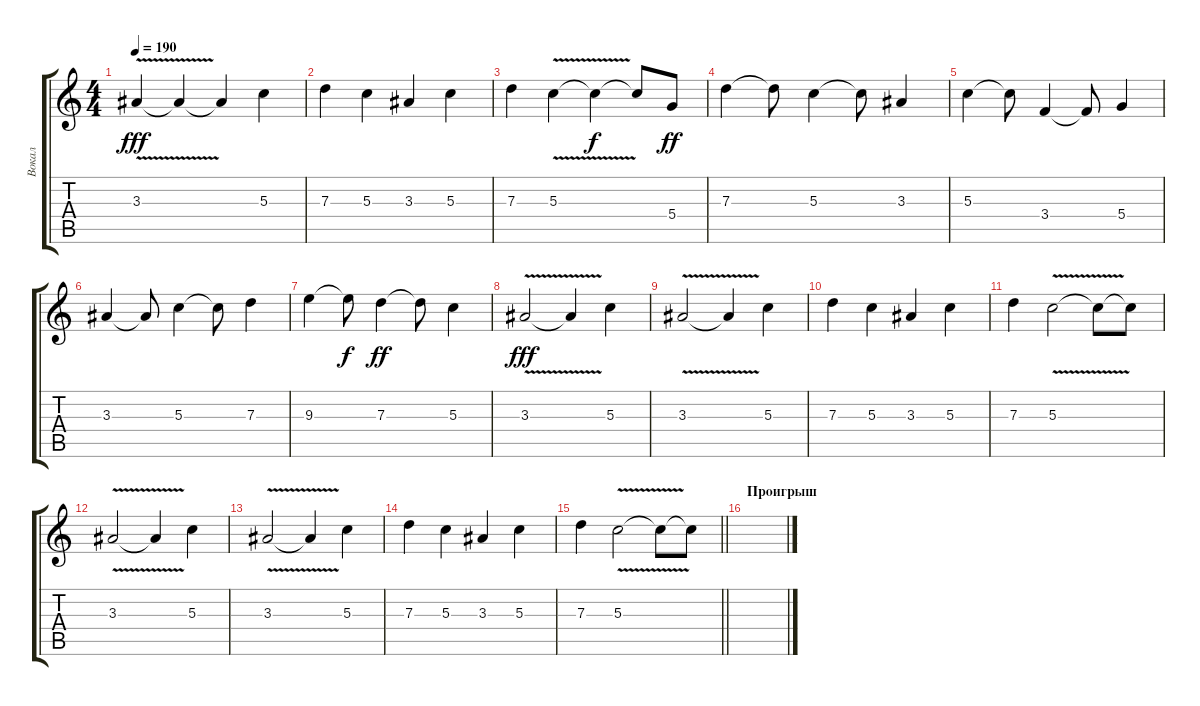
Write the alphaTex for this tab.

\track ("Вокал" "Вокал") {instrument overdrivenguitar}
\staff {score tabs}
\tuning (E4 B3 G3 D3 A2 E2) {hide}
\ts (4 4)
\tempo 190
\clef g2
\ks c
3.3{v}.4{dy fff} 3.3{t}.4 3.3{t}.4 5.3.4 |
7.3.4 5.3.4 3.3.4 5.3.4 |
7.3.4 5.3{v}.4 5.3{t}.4{dy f} 5.3{t}.8 5.4.8{dy ff} |
7.3.4 7.3{t}.8 5.3.4 5.3{t}.8 3.3.4 |
5.3.4 5.3{t}.8 3.4.4 3.4{t}.8 5.4.4 |
3.3.4 3.3{t}.8 5.3.4 5.3{t}.8 7.3.4 |
9.3.4 9.3{t}.8{dy f} 7.3.4{dy ff} 7.3{t}.8 5.3.4 |
3.3{v}.2{dy fff} 3.3{t}.4 5.3.4 |
3.3{v}.2 3.3{t}.4 5.3.4 |
7.3.4 5.3.4 3.3.4 5.3.4 |
7.3.4 5.3{v}.2 5.3{t}.8 5.3{t}.8 |
3.3{v}.2 3.3{t}.4 5.3.4 |
3.3{v}.2 3.3{t}.4 5.3.4 |
7.3.4 5.3.4 3.3.4 5.3.4 |
\barLineRight lightlight
7.3.4 5.3{v}.2 5.3{t}.8 5.3{t}.8 |
\section ("" "Проигрыш")
